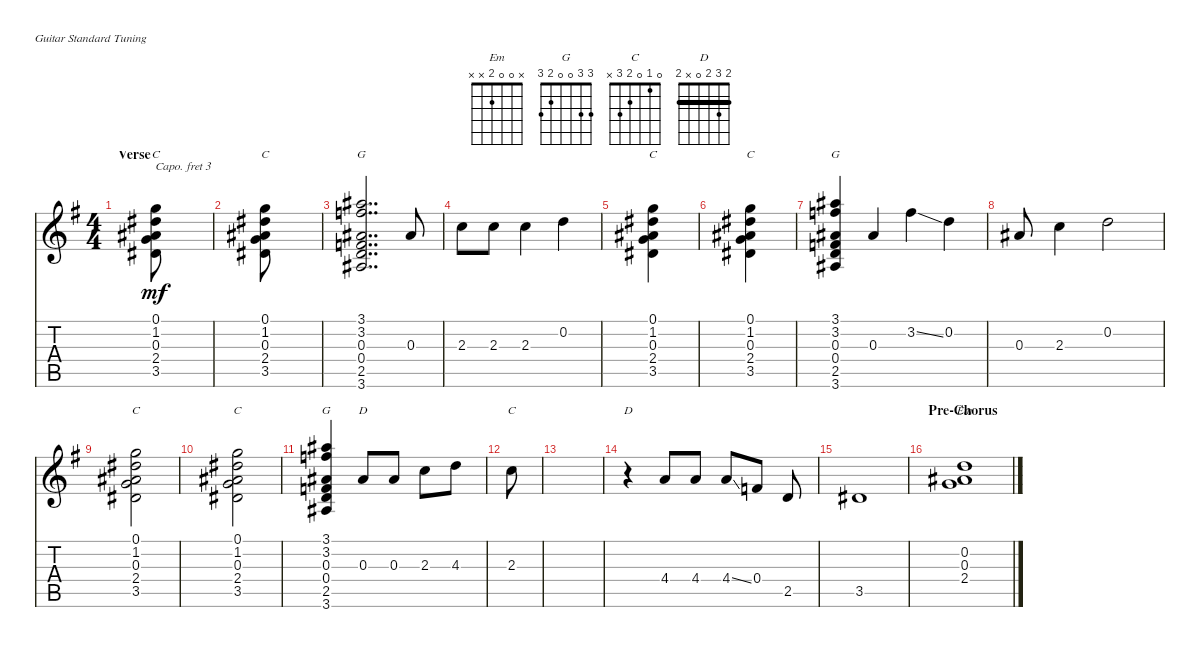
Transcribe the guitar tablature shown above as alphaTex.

\defaultSystemsLayout 4
\bracketExtendMode nobrackets
\singleTrackTrackNamePolicy hidden
\multiTrackTrackNamePolicy hidden
\firstSystemTrackNameOrientation horizontal
\otherSystemsTrackNameOrientation horizontal
\track ("Guitar" "Gtr") {instrument electricguitarjazz}
\staff {score tabs}
\capo 3
\tuning (E4 B3 G3 D3 A2 E2)
\chord ("Em" x 0 0 2 x x)
\chord ("G" 3 3 0 0 2 3)
\chord ("C" 0 1 0 2 3 x)
\chord ("D" 2 3 2 0 x 2) {barre 2}
\ts (4 4)
\section ("" "Verse")
\tempo (120 hide)
\clef g2
\ks g
(3.5 2.4 0.3 1.2 0.1).8{ch "C" dy mf} |
(3.5 2.4 0.3 1.2 0.1).8{ch "C"} |
(3.6 2.5 0.4 0.3 3.2 3.1).2{dd ch "G"} 0.3.8 |
2.3.8 2.3.8 2.3.4 0.2.4 |
(3.5 2.4 0.3 1.2 0.1).4{ch "C"} |
(3.5 2.4 0.3 1.2 0.1).4{ch "C"} |
(3.6 2.5 0.4 0.3 3.2 3.1).4{ch "G"} 0.3.4 3.2{ss}.4 0.2.4 |
0.3.8 2.3.4 0.2.2 |
(3.5 2.4 0.3 1.2 0.1).2{ch "C"} |
(3.5 2.4 0.3 1.2 0.1).2{ch "C"} |
(3.6 2.5 0.4 0.3 3.2 3.1).4{ch "G"} 0.3.8{ch "D"} 0.3.8 2.3.8 4.3.8 |
2.3.8{ch "C"} |
|
r.4{ch "D"} 4.4.8 4.4.8 4.4{ss}.8 0.4.8 2.5.8 |
3.5.1 |
\section ("" "Pre-Chorus")
(2.4 0.3 0.2).1{ch "Em"}
